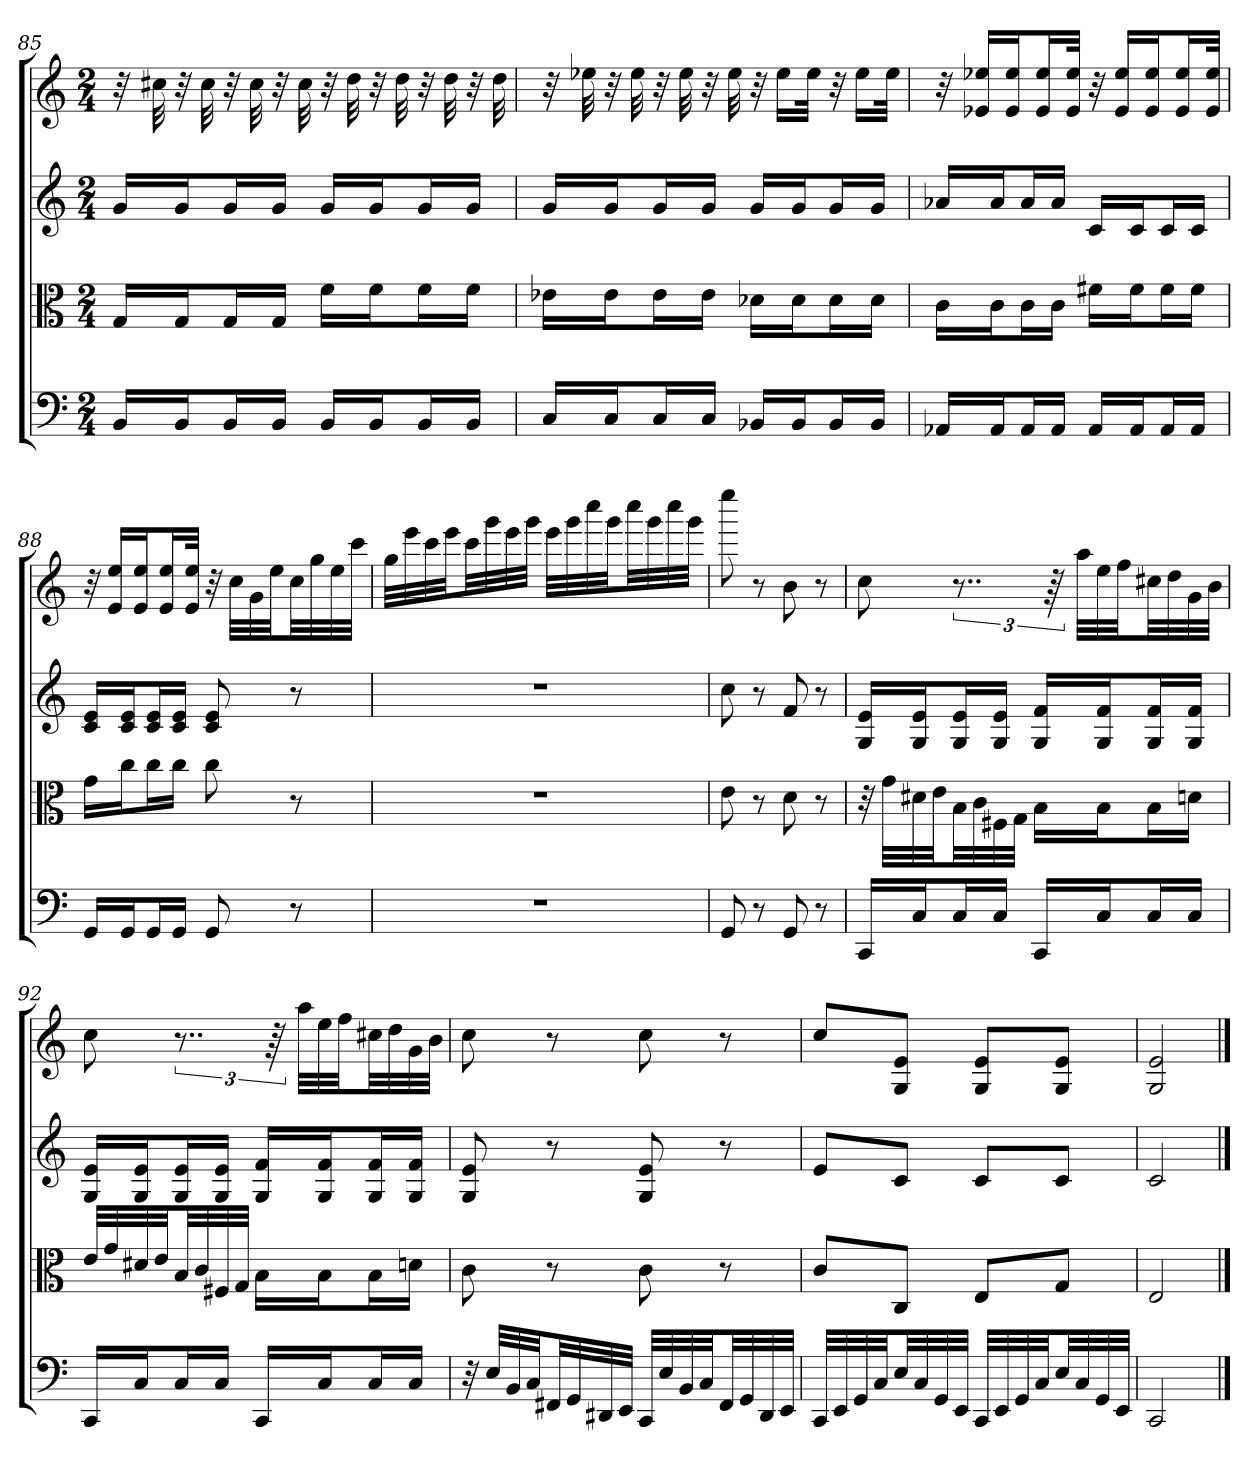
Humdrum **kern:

**kern	**kern	**kern	**kern
*part4	*part3	*part2	*part1
*staff4	*staff3	*staff2	*staff1
*clefF4	*clefC3	*	*
*k[]	*k[]	*k[]	*k[]
*C:	*C:	*C:	*C:
*M2/4	*M2/4	*M2/4	*M2/4
=85	=85	=85	=85
16BB/LL	16G/LL	16gLL	32r
.	.	.	32cc#X
16BB/J	16G/J	16gJ	32r
.	.	.	32cc#
16BB/L	16G/L	16gL	32r
.	.	.	32cc#
16BB/JJ	16G/JJ	16gJJ	32r
.	.	.	32cc#
16BB/LL	16f\LL	16gLL	32r
.	.	.	32dd
16BB/J	16f\J	16gJ	32r
.	.	.	32dd
16BB/L	16f\L	16gL	32r
.	.	.	32dd
16BB/JJ	16f\JJ	16gJJ	32r
.	.	.	32dd
=86	=86	=86	=86
16C/LL	16e-X\LL	16gLL	32r
.	.	.	32ee-X
16C/J	16e-\J	16gJ	32r
.	.	.	32ee-
16C/L	16e-\L	16gL	32r
.	.	.	32ee-
16C/JJ	16e-\JJ	16gJJ	32r
.	.	.	32ee-
16BB-X/LL	16d-X\LL	16gLL	32r
.	.	.	16ee-LL
16BB-/J	16d-\J	16gJ	.
.	.	.	32ee-JJk
16BB-/L	16d-\L	16gL	32r
.	.	.	16ee-LL
16BB-/JJ	16d-\JJ	16gJJ	.
.	.	.	32ee-JJk
=87	=87	=87	=87
16AA-X/LL	16c\LL	16a-XLL	32r
.	.	.	16e-X 16ee-XLL
16AA-/J	16c\J	16a-J	.
.	.	.	16e- 16ee-J
16AA-/L	16c\L	16a-L	.
.	.	.	16e- 16ee-L
16AA-/JJ	16c\JJ	16a-JJ	.
.	.	.	32e- 32ee-JJk
16AA-/LL	16f#X\LL	16cLL	32r
.	.	.	16e- 16ee-LL
16AA-/J	16f#\J	16cJ	.
.	.	.	16e- 16ee-J
16AA-/L	16f#\L	16cL	.
.	.	.	16e- 16ee-L
16AA-/JJ	16f#\JJ	16cJJ	.
.	.	.	32e- 32ee-JJk
=88	=88	=88	=88
16GG/LL	16g\LL	16c 16eLL	32r
.	.	.	16e 16eeLL
16GG/J	16cc\J	16c 16eJ	.
.	.	.	16e 16eeJ
16GG/L	16cc\L	16c 16eL	.
.	.	.	16e 16eeL
16GG/JJ	16cc\JJ	16c 16eJJ	.
.	.	.	32e 32eeJJk
8GG	8cc	8c 8e	32r
.	.	.	32ccLLL
.	.	.	32g
.	.	.	32eeJJ
8r	8r	8r	32ccLL
.	.	.	32gg
.	.	.	32ee
.	.	.	32cccJJJ
=89	=89	=89	=89
2r	2r	2r	32ggLLL
.	.	.	32eee
.	.	.	32ccc
.	.	.	32eeeJJ
.	.	.	32cccLL
.	.	.	32ggg
.	.	.	32eee
.	.	.	32gggJJJ
.	.	.	32eeeLLL
.	.	.	32ggg
.	.	.	32cccc
.	.	.	32gggJJ
.	.	.	32ccccLL
.	.	.	32ggg
.	.	.	32cccc
.	.	.	32gggJJJ
=90	=90	=90	=90
8GG	8e	8cc	8eeee
8r	8r	8r	8r
8GG	8d	8f	8b
8r	8r	8r	8r
=91	=91	=91	=91
16CC/LL	32r	16G 16eLL	8cc
.	32g\LLL	.	.
16C/J	32d#X\	16G 16eJ	.
.	32e\JJ	.	.
16C/L	32B\LL	16G 16eL	12..r
.	32c\	.	.
16C/JJ	32F#X\	16G 16eJJ	.
.	32G\JJJ	.	.
16CC/LL	16B\LL	16G 16fLL	.
.	.	.	96r
.	.	.	32aaLLL
16C/J	16B\J	16G 16fJ	32ee
.	.	.	32ffJJ
16C/L	16B\L	16G 16fL	32cc#XLL
.	.	.	32dd
16C/JJ	16dn\JJ	16G 16fJJ	32g
.	.	.	32bJJJ
=92	=92	=92	=92
16CC/LL	32e/LLL	16G 16eLL	8cc
.	32g/	.	.
16C/J	32d#X/	16G 16eJ	.
.	32e/JJ	.	.
16C/L	32B/LL	16G 16eL	12..r
.	32c/	.	.
16C/JJ	32F#X/	16G 16eJJ	.
.	32G/JJJ	.	.
16CC/LL	16B\LL	16G 16fLL	.
.	.	.	96r
.	.	.	32aaLLL
16C/J	16B\J	16G 16fJ	32ee
.	.	.	32ffJJ
16C/L	16B\L	16G 16fL	32cc#XLL
.	.	.	32dd
16C/JJ	16dn\JJ	16G 16fJJ	32g
.	.	.	32bJJJ
=93	=93	=93	=93
32r	8c	8G 8e	8cc
32E/LLL	.	.	.
32BB/	.	.	.
32C/JJ	.	.	.
32FF#X/LL	8r	8r	8r
32GG/	.	.	.
32DD#X/	.	.	.
32EE/JJJ	.	.	.
32CC/LLL	8c	8G 8e	8cc
32E/	.	.	.
32BB/	.	.	.
32C/JJ	.	.	.
32FF#/LL	8r	8r	8r
32GG/	.	.	.
32DD#/	.	.	.
32EE/JJJ	.	.	.
=94	=94	=94	=94
32CC/LLL	8c/L	8eL	8ccL
32EE/	.	.	.
32GG/	.	.	.
32C/JJ	.	.	.
32E/LL	8C/J	8cJ	8G 8eJ
32C/	.	.	.
32GG/	.	.	.
32EE/JJJ	.	.	.
32CC/LLL	8E/L	8cL	8G 8eL
32EE/	.	.	.
32GG/	.	.	.
32C/JJ	.	.	.
32E/LL	8G/J	8cJ	8G 8eJ
32C/	.	.	.
32GG/	.	.	.
32EE/JJJ	.	.	.
=95	=95	=95	=95
2CC	2E	2c	2G 2e
==	==	==	==
*-	*-	*-	*-
